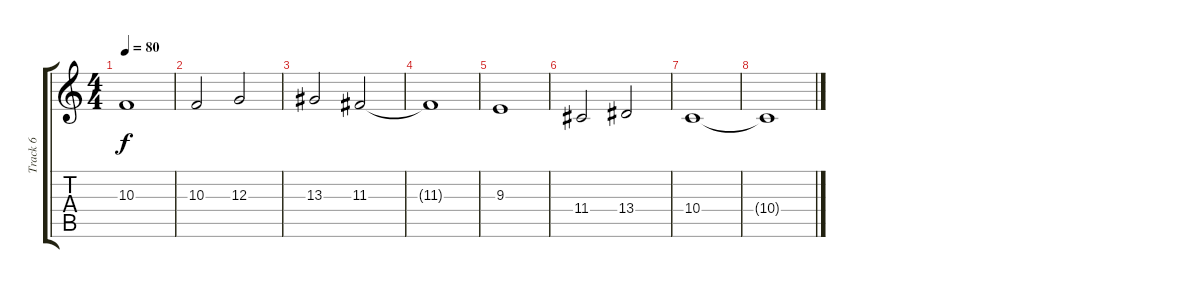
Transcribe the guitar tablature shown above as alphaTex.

\track ("Track 6" "Track 6") {instrument flute}
\staff {score tabs}
\tuning (E4 B3 G3 D3 A2 E2) {hide}
\ts (4 4)
\section ("" "")
\tempo 80
\clef g2
\ks c
10.3.1{dy f volume 6} |
10.3.2 12.3.2 |
13.3.2 11.3.2 |
11.3{t}.1 |
9.3.1{volume 0} |
11.4.2 13.4.2 |
10.4.1 |
10.4{t}.1
